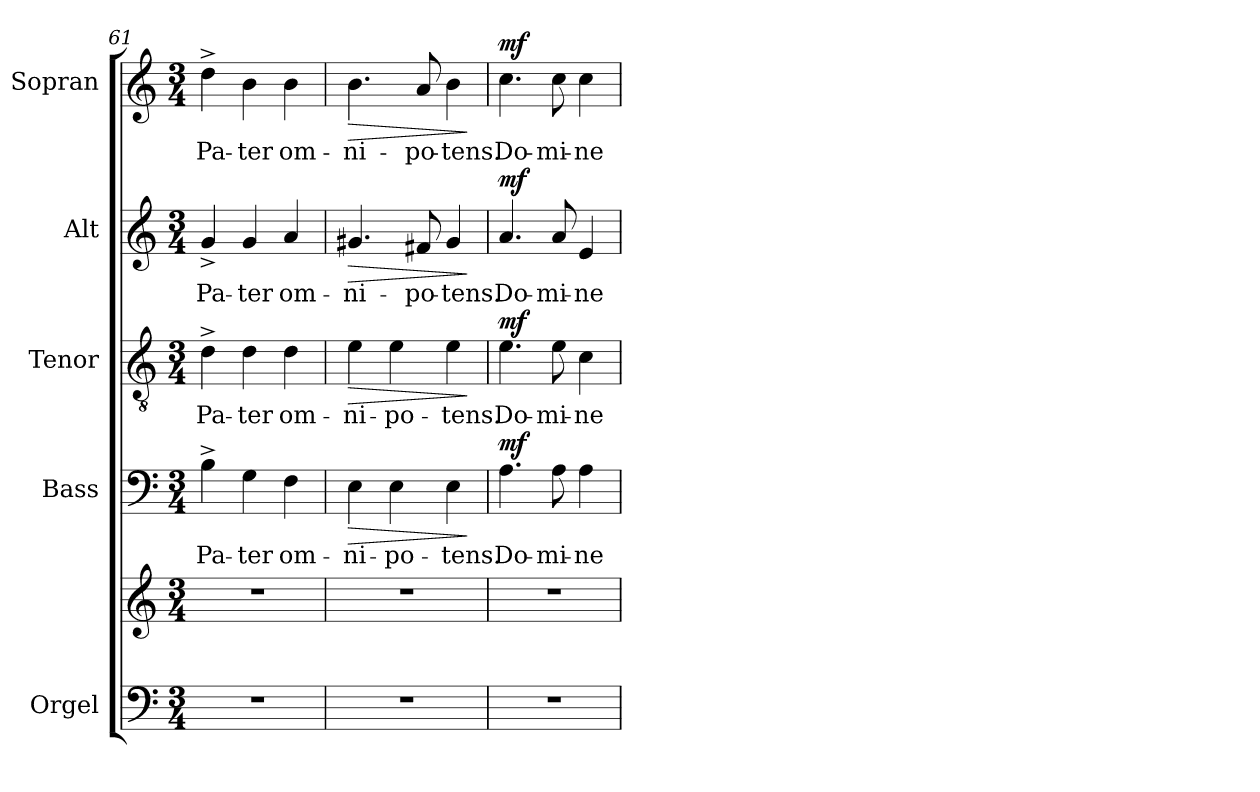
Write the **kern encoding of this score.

**kern	**kern	**kern	**text	**dynam	**kern	**text	**dynam	**kern	**text	**dynam	**kern	**text	**dynam
*part5	*part5	*part4	*part4	*part4	*part3	*part3	*part3	*part2	*part2	*part2	*part1	*part1	*part1
*staff6	*staff5	*staff4	*staff4	*staff4	*staff3	*staff3	*staff3	*staff2	*staff2	*staff2	*staff1	*staff1	*staff1
*I"Orgel	*	*I"Bass	*	*	*I"Tenor	*	*	*I"Alt	*	*	*I"Sopran	*	*
*I'Org.	*	*I'B.	*	*	*I'T.	*	*	*I'A.	*	*	*I'S.	*	*
*clefF4	*clefG2	*clefF4	*	*	*clefGv2	*	*	*clefG2	*	*	*clefG2	*	*
*k[]	*k[]	*k[]	*	*	*k[]	*	*	*k[]	*	*	*k[]	*	*
*C:	*C:	*C:	*	*	*C:	*	*	*C:	*	*	*C:	*	*
*M3/4	*M3/4	*M3/4	*	*	*M3/4	*	*	*M3/4	*	*	*M3/4	*	*
=61	=61	=61	=61	=61	=61	=61	=61	=61	=61	=61	=61	=61	=61
!	!	!	!LO:LY:b	!	!	!LO:LY:b	!	!	!LO:LY:b	!	!	!LO:LY:b	!
2.r	2.r	4B^>\	Pa-	.	4d^>\	Pa-	.	4g^</	Pa-	.	4dd^>\	Pa-	.
!	!	!	!LO:LY:b	!	!	!LO:LY:b	!	!	!LO:LY:b	!	!	!LO:LY:b	!
.	.	4G\	-ter	.	4d\	-ter	.	4g/	-ter	.	4b\	-ter	.
!	!	!	!LO:LY:b	!	!	!LO:LY:b	!	!	!LO:LY:b	!	!	!LO:LY:b	!
.	.	4F\	om-	.	4d\	om-	.	4a/	om-	.	4b\	om-	.
!!LO:PB:g=z
=62	=62	=62	=62	=62	=62	=62	=62	=62	=62	=62	=62	=62	=62
!	!	!	!LO:LY:b	!LO:HP:b	!	!LO:LY:b	!LO:HP:b	!	!LO:LY:b	!LO:HP:b	!	!LO:LY:b	!LO:HP:b
2.r	2.r	4E\	-ni-	>	4e\	-ni-	>	4.g#X/	-ni-	>	4.b\	-ni-	>
!	!	!	!LO:LY:b	!	!	!LO:LY:b	!	!	!	!	!	!	!
.	.	4E\	-po-	.	4e\	-po-	.	.	.	.	.	.	.
!	!	!	!	!	!	!	!	!	!LO:LY:b	!	!	!LO:LY:b	!
.	.	.	.	.	.	.	.	8f#X/	-po-	.	8a/	-po-	.
!	!	!	!LO:LY:b	!	!	!LO:LY:b	!	!	!LO:LY:b	!	!	!LO:LY:b	!
.	.	4E\	-tens.	.	4e\	-tens.	.	4g#/	-tens.	.	4b\	-tens.	.
.	.	.	.	]	.	.	]	.	.	]	.	.	]
=63	=63	=63	=63	=63	=63	=63	=63	=63	=63	=63	=63	=63	=63
!	!	!	!LO:LY:b	!LO:DY:a	!	!LO:LY:b	!LO:DY:a	!	!LO:LY:b	!LO:DY:a	!	!LO:LY:b	!LO:DY:a
2.r	2.r	4.A\	Do-	mf	4.e\	Do-	mf	4.a/	Do-	mf	4.cc\	Do-	mf
!	!	!	!LO:LY:b	!	!	!LO:LY:b	!	!	!LO:LY:b	!	!	!LO:LY:b	!
.	.	8A\	-mi-	.	8e\	-mi-	.	8a/	-mi-	.	8cc\	-mi-	.
!	!	!	!LO:LY:b	!	!	!LO:LY:b	!	!	!LO:LY:b	!	!	!LO:LY:b	!
.	.	4A\	-ne	.	4c\	-ne	.	4e/	-ne	.	4cc\	-ne	.
=	=	=	=	=	=	=	=	=	=	=	=	=	=
*-	*-	*-	*-	*-	*-	*-	*-	*-	*-	*-	*-	*-	*-
